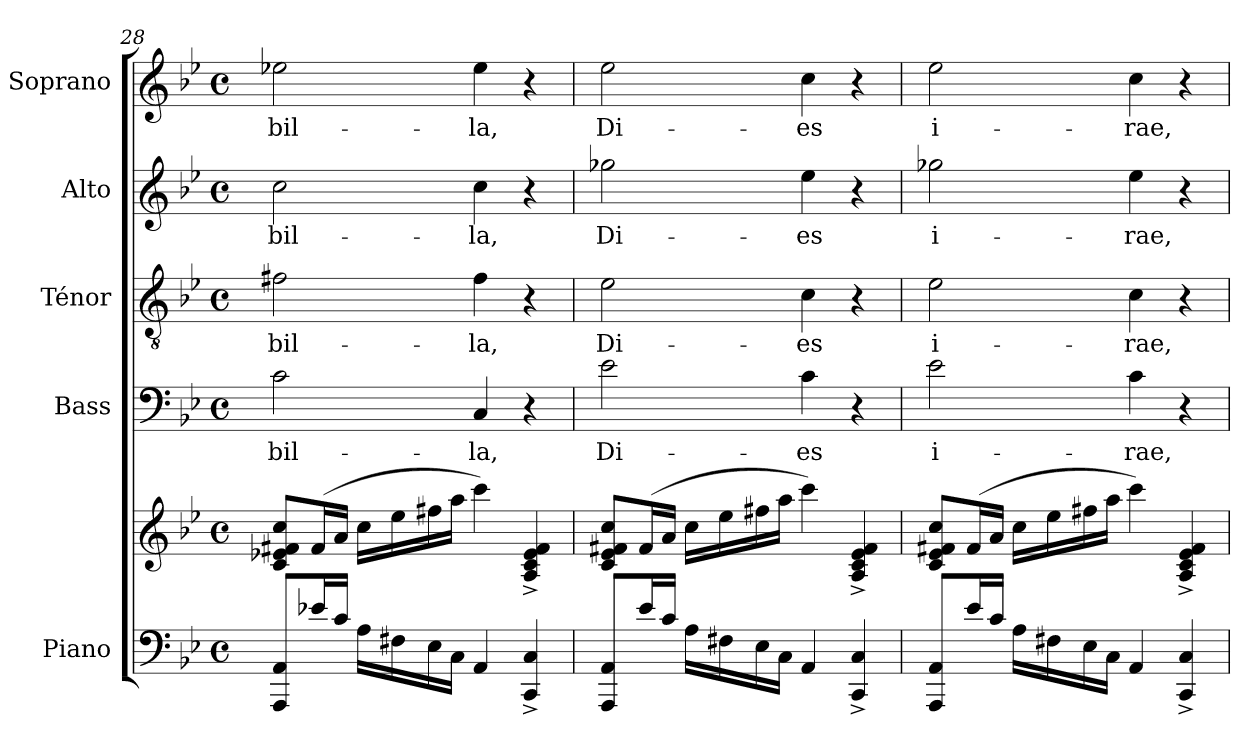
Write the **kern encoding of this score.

**kern	**kern	**kern	**text	**kern	**text	**kern	**text	**kern	**text
*part5	*part5	*part4	*part4	*part3	*part3	*part2	*part2	*part1	*part1
*staff6	*staff5	*staff4	*staff4	*staff3	*staff3	*staff2	*staff2	*staff1	*staff1
*I"Piano	*	*I"Bass	*	*I"Ténor	*	*I"Alto	*	*I"Soprano	*
*I'Pno.	*	*I'B.	*	*I'T.	*	*I'A.	*	*I'S.	*
*clefF4	*clefG2	*clefF4	*	*clefGv2	*	*clefG2	*	*clefG2	*
*	*	*	*	*	*	*ITrd2c3	*	*	*
*k[b-e-]	*k[b-e-]	*k[b-e-]	*	*k[b-e-]	*	*k[f#]	*	*k[b-e-]	*
*M4/4	*M4/4	*M4/4	*	*M4/4	*	*M4/4	*	*M4/4	*
*met(c)	*met(c)	*met(c)	*	*met(c)	*	*met(c)	*	*met(c)	*
=28	=28	=28	=28	=28	=28	=28	=28	=28	=28
8AAA/ 8AA/L	8c/ 8e-X/ 8f#X/ 8cc/L	2c\	-bil-	2f#X\	-bil-	2ai\	-bil-	2ee-X\	-bil-
16e-X/L	(16f#/L	.	.	.	.	.	.	.	.
16c/JJ	16a/JJ	.	.	.	.	.	.	.	.
16A\LL	16cc\LL	.	.	.	.	.	.	.	.
16F#X\	16ee-\	.	.	.	.	.	.	.	.
16E-\	16ff#X\	.	.	.	.	.	.	.	.
16C\JJ	16aa\JJ	.	.	.	.	.	.	.	.
4AA/	4ccc\)	4C/	-la,	4f#\	-la,	4ai\	-la,	4ee-\	-la,
4CC/^ 4C/^	4A/^ 4c/^ 4e-/^ 4f#/^	4r	.	4r	.	4r	.	4r	.
=29	=29	=29	=29	=29	=29	=29	=29	=29	=29
8AAA/ 8AA/L	8c/ 8e-/ 8f#X/ 8cc/L	2e-\	Di-	2e-\	Di-	2ee-Xi\	Di-	2ee-\	Di-
16e-/L	(16f#/L	.	.	.	.	.	.	.	.
16c/JJ	16a/JJ	.	.	.	.	.	.	.	.
16A\LL	16cc\LL	.	.	.	.	.	.	.	.
16F#X\	16ee-\	.	.	.	.	.	.	.	.
16E-\	16ff#X\	.	.	.	.	.	.	.	.
16C\JJ	16aa\JJ	.	.	.	.	.	.	.	.
4AA/	4ccc\)	4c\	-es	4c\	-es	4cci\	-es	4cc\	-es
4CC/^ 4C/^	4A/^ 4c/^ 4e-/^ 4f#/^	4r	.	4r	.	4r	.	4r	.
=30	=30	=30	=30	=30	=30	=30	=30	=30	=30
8AAA/ 8AA/L	8c/ 8e-/ 8f#X/ 8cc/L	2e-\	i-	2e-\	i-	2ee-Xi\	i-	2ee-\	i-
16e-/L	(16f#/L	.	.	.	.	.	.	.	.
16c/JJ	16a/JJ	.	.	.	.	.	.	.	.
16A\LL	16cc\LL	.	.	.	.	.	.	.	.
16F#X\	16ee-\	.	.	.	.	.	.	.	.
16E-\	16ff#X\	.	.	.	.	.	.	.	.
16C\JJ	16aa\JJ	.	.	.	.	.	.	.	.
4AA/	4ccc\)	4c\	-rae,	4c\	-rae,	4cci\	-rae,	4cc\	-rae,
4CC/^ 4C/^	4A/^ 4c/^ 4e-/^ 4f#/^	4r	.	4r	.	4r	.	4r	.
=	=	=	=	=	=	=	=	=	=
*-	*-	*-	*-	*-	*-	*-	*-	*-	*-
